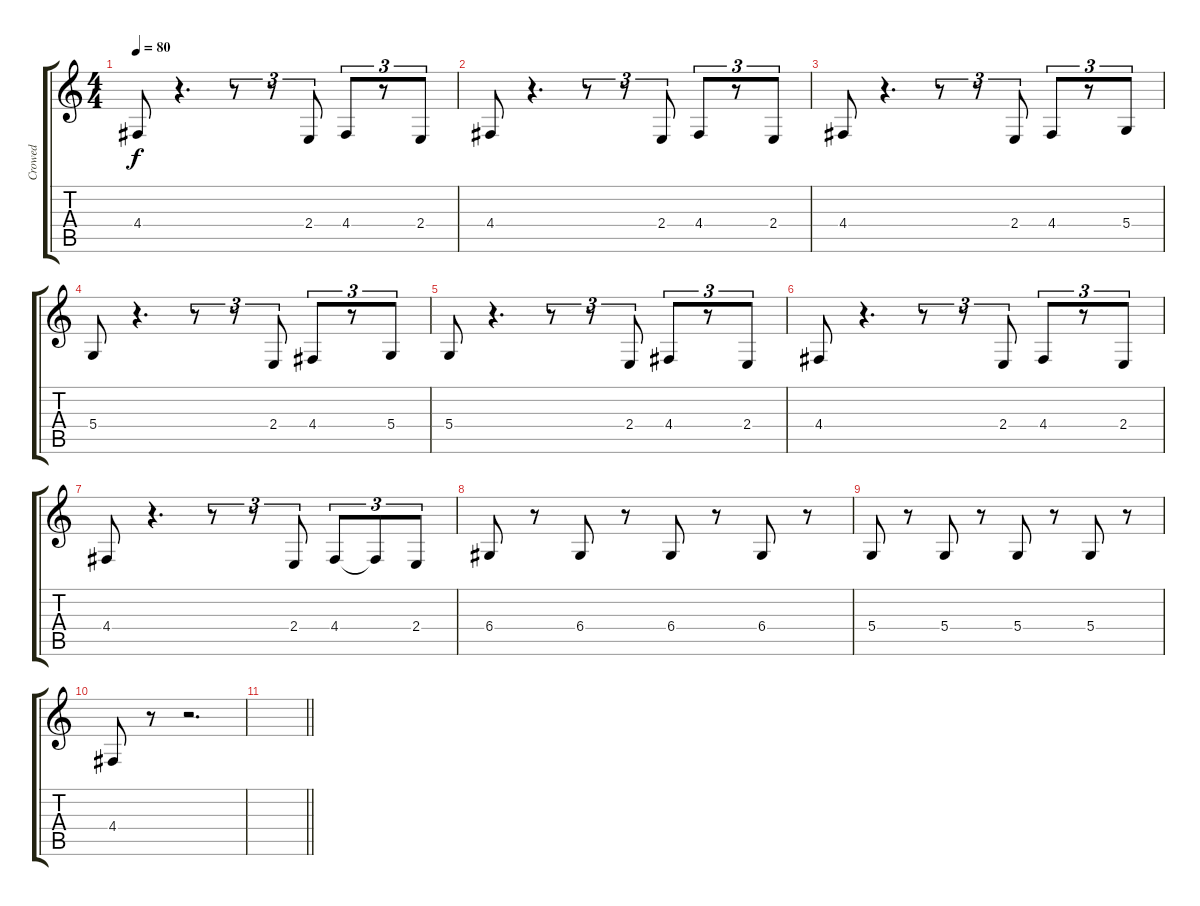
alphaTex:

\track ("Crowed" "Crowed") {instrument applause}
\staff {score tabs}
\tuning (E4 B3 G3 D3 A2 E2) {hide}
\ts (4 4)
\tempo 80
\clef g2
\ks c
4.4.8{dy f} r.4{d} r.8{tu (3 2)} r.8{tu (3 2)} 2.4.8{tu (3 2)} 4.4.8{tu (3 2)} r.8{tu (3 2)} 2.4.8{tu (3 2)} |
4.4.8 r.4{d} r.8{tu (3 2)} r.8{tu (3 2)} 2.4.8{tu (3 2)} 4.4.8{tu (3 2)} r.8{tu (3 2)} 2.4.8{tu (3 2)} |
4.4.8 r.4{d} r.8{tu (3 2)} r.8{tu (3 2)} 2.4.8{tu (3 2)} 4.4.8{tu (3 2)} r.8{tu (3 2)} 5.4.8{tu (3 2)} |
5.4.8 r.4{d} r.8{tu (3 2)} r.8{tu (3 2)} 2.4.8{tu (3 2)} 4.4.8{tu (3 2)} r.8{tu (3 2)} 5.4.8{tu (3 2)} |
5.4.8 r.4{d} r.8{tu (3 2)} r.8{tu (3 2)} 2.4.8{tu (3 2)} 4.4.8{tu (3 2)} r.8{tu (3 2)} 2.4.8{tu (3 2)} |
4.4.8 r.4{d} r.8{tu (3 2)} r.8{tu (3 2)} 2.4.8{tu (3 2)} 4.4.8{tu (3 2)} r.8{tu (3 2)} 2.4.8{tu (3 2)} |
4.4.8 r.4{d} r.8{tu (3 2)} r.8{tu (3 2)} 2.4.8{tu (3 2)} 4.4.8{tu (3 2)} 4.4{t}.8{tu (3 2)} 2.4.8{tu (3 2)} |
6.4.8 r.8 6.4.8 r.8 6.4.8 r.8 6.4.8 r.8 |
5.4.8 r.8 5.4.8 r.8 5.4.8 r.8 5.4.8 r.8 |
4.4.8 r.8 r.2{d} |
\barLineRight lightlight
